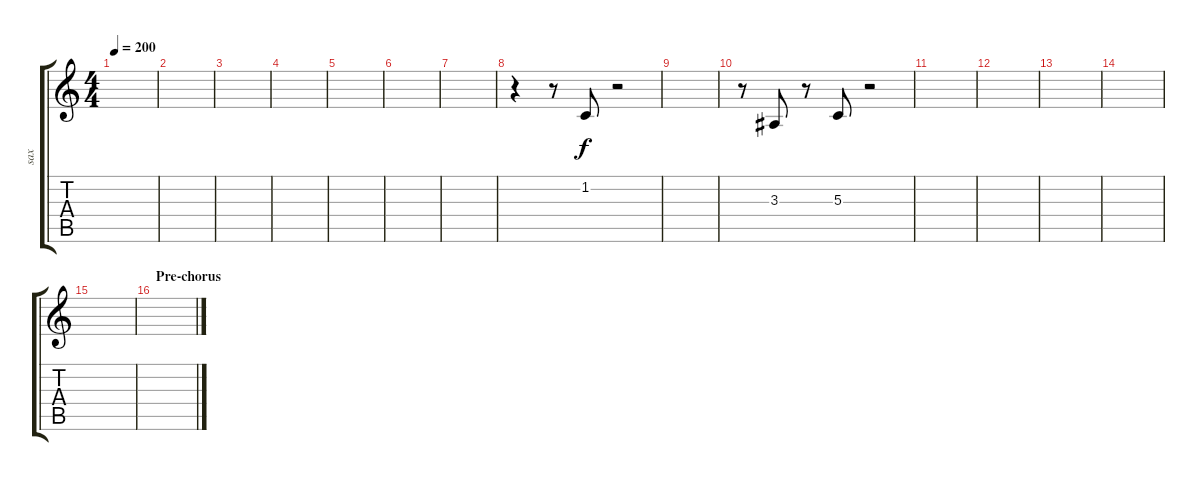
\track ("sax" "sax") {instrument tenorsax}
\staff {score tabs}
\tuning (E4 B3 G3 D3 A2 E2) {hide}
\ts (4 4)
\tempo 200
\clef g2
\ks c
|
|
|
|
|
|
|
r.4 r.8 1.2.8 r.2 |
|
r.8 3.3.8 r.8 5.3.8 r.2 |
|
|
|
|
|
\section ("" "Pre-chorus")
